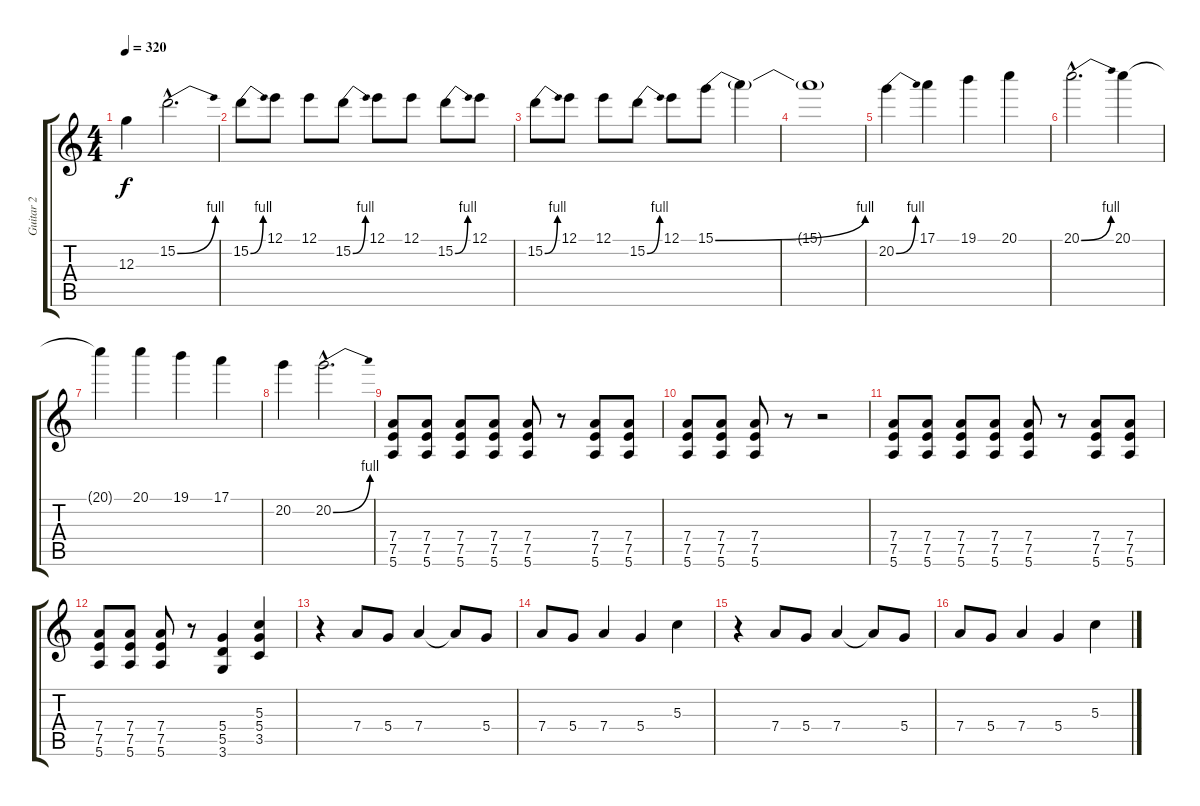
\track ("Guitar 2" "Guitar 2") {instrument distortionguitar}
\staff {score tabs}
\tuning (E4 B3 G3 D3 A2 E2) {hide}
\ts (4 4)
\tempo 320
\clef g2
\ks c
12.3.4{dy f} 15.2{be (bend 0 0 60 4) hac}.2{d} |
15.2{be (bend 0 0 60 4)}.8 12.1.8 12.1.8 15.2{be (bend 0 0 60 4)}.8 12.1.8 12.1.8 15.2{be (bend 0 0 60 4)}.8 12.1.8 |
15.2{be (bend 0 0 60 4)}.8 12.1.8 12.1.8 15.2{be (bend 0 0 60 4)}.8 12.1.8 15.1{be (bend 0 0 60 4)}.8 15.1{t}.4 |
15.1{t}.1 |
20.2{be (bend 0 0 60 4)}.4 17.1.4 19.1.4 20.1.4 |
20.1{be (bend 0 0 60 4) hac}.2{d} 20.1.4 |
20.1{t}.4 20.1.4 19.1.4 17.1.4 |
20.2.4 20.2{be (bend 0 0 60 4) hac}.2{d} |
(7.4 7.5 5.6).8 (7.4 7.5 5.6).8 (7.4 7.5 5.6).8 (7.4 7.5 5.6).8 (7.4 7.5 5.6).8 r.8 (7.4 7.5 5.6).8 (7.4 7.5 5.6).8 |
(7.4 7.5 5.6).8 (7.4 7.5 5.6).8 (7.4 7.5 5.6).8 r.8 r.2 |
(7.4 7.5 5.6).8 (7.4 7.5 5.6).8 (7.4 7.5 5.6).8 (7.4 7.5 5.6).8 (7.4 7.5 5.6).8 r.8 (7.4 7.5 5.6).8 (7.4 7.5 5.6).8 |
(7.4 7.5 5.6).8 (7.4 7.5 5.6).8 (7.4 7.5 5.6).8 r.8 (5.4 5.5 3.6).4 (5.3 5.4 3.5).4 |
r.4 7.4.8 5.4.8 7.4.4 7.4{t}.8 5.4.8 |
7.4.8 5.4.8 7.4.4 5.4.4 5.3.4 |
r.4 7.4.8 5.4.8 7.4.4 7.4{t}.8 5.4.8 |
7.4.8 5.4.8 7.4.4 5.4.4 5.3.4
